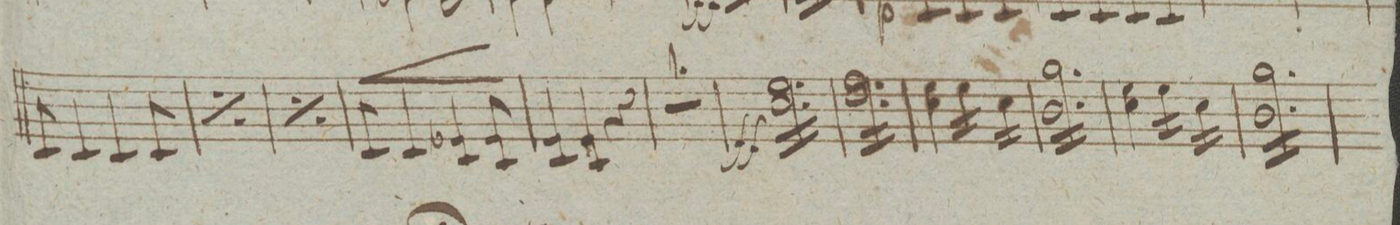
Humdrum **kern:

**kern	**dynam
*I"Violino 2do	*
*clefG2	*
*k[]	*
*M3/4	*
8c/	.
4c/	.
4c/	.
8c/	.
=116	=116
*rep	*
8c/	.
4c/	.
4c/	.
8c/	.
*Xrep	*
=117	=117
*rep	*
8c/	.
4c/	.
4c/	.
8c/	.
*Xrep	*
=118	=118
8c/	<
4c/	.
4e-X 4c/	.
8e- 8c/	[[
=119	=119
4e 4c/	.
4e 4c/	.
4r	.
=120	=120
2.r	.
=121	=121
*tremolo	*
16eeLL 16cc\	ff
16ee 16cc\	.
16ee 16cc\	.
16ee 16cc\	.
16ee 16cc\	.
16ee 16cc\	.
16ee 16cc\	.
16ee 16cc\	.
16ee 16cc\	.
16ee 16cc\	.
16ee 16cc\	.
16eeJJ 16cc\	.
=122	=122
16ffLL 16dd\	.
16ff 16dd\	.
16ff 16dd\	.
16ff 16dd\	.
16ff 16dd\	.
16ff 16dd\	.
16ff 16dd\	.
16ff 16dd\	.
16ff 16dd\	.
16ff 16dd\	.
16ff 16dd\	.
16ffJJ 16dd\	.
*Xtremolo	*
=123	=123
4ee 4cc\	.
*tremolo	*
16ee\LL	.
16ee\	.
16ee\	.
16ee\JJ	.
16cc\LL	.
16cc\	.
16cc\	.
16cc\JJ	.
=124	=124
16ggLL 16b\	.
16gg 16b\	.
16gg 16b\	.
16gg 16b\	.
16gg 16b\	.
16gg 16b\	.
16gg 16b\	.
16gg 16b\	.
16gg 16b\	.
16gg 16b\	.
16gg 16b\	.
16ggJJ 16b\	.
*Xtremolo	*
=125	=125
4ee 4cc\	.
*tremolo	*
16ee\LL	.
16ee\	.
16ee\	.
16ee\JJ	.
16cc\LL	.
16cc\	.
16cc\	.
16cc\JJ	.
=126	=126
16ggLL 16b\	.
16gg 16b\	.
16gg 16b\	.
16gg 16b\	.
16gg 16b\	.
16gg 16b\	.
16gg 16b\	.
16gg 16b\	.
16gg 16b\	.
16gg 16b\	.
16gg 16b\	.
16ggJJ 16b\	.
*Xtremolo	*
=127	=127
*-	*-
